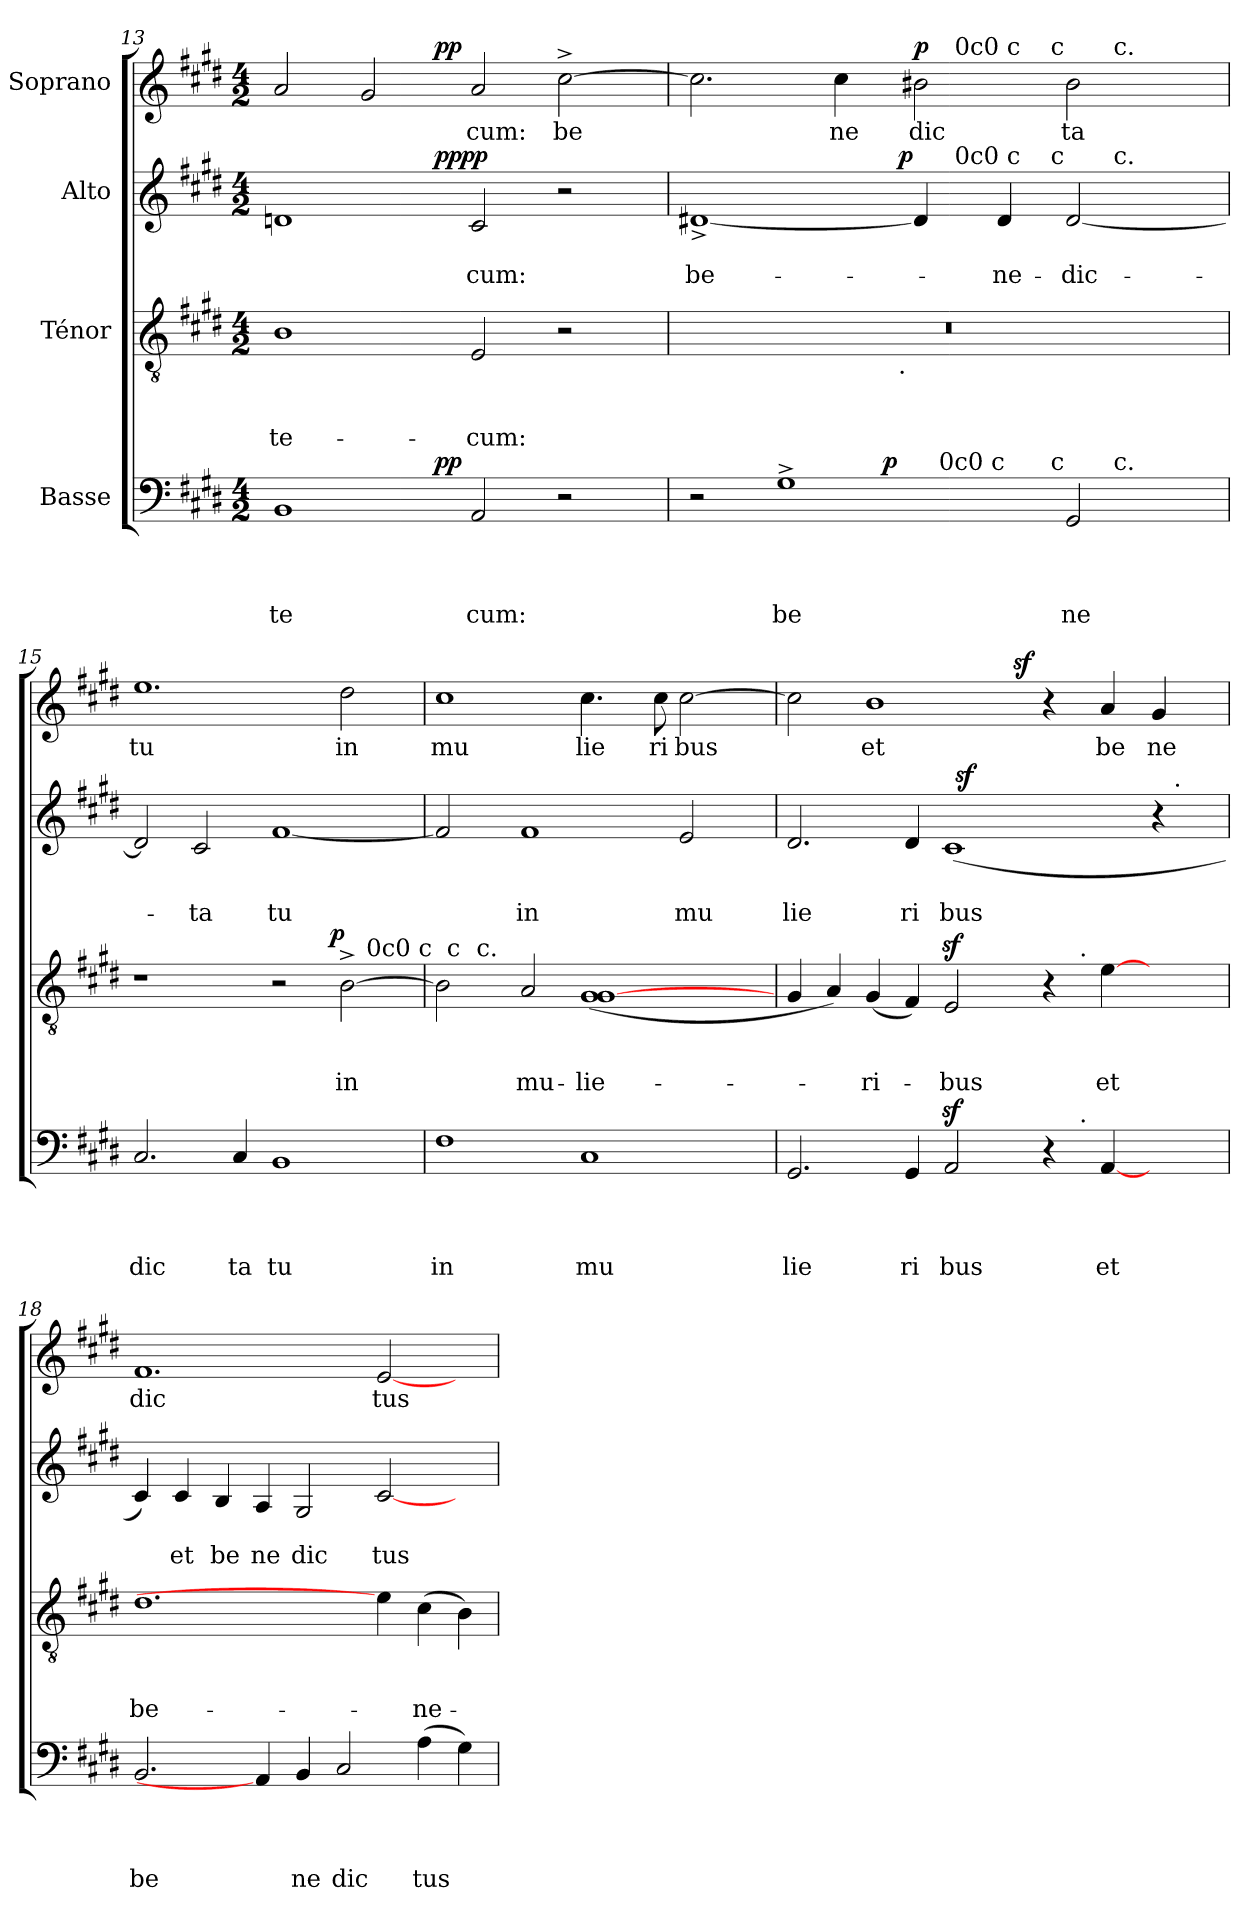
**kern	**text	**text	**text	**text	**dynam	**kern	**text	**text	**text	**dynam	**kern	**text	**text	**dynam	**kern	**text	**dynam
*part4	*part4	*part4	*part4	*part4	*part4	*part3	*part3	*part3	*part3	*part3	*part2	*part2	*part2	*part2	*part1	*part1	*part1
*staff4	*staff4	*staff4	*staff4	*staff4	*staff4	*staff3	*staff3	*staff3	*staff3	*staff3	*staff2	*staff2	*staff2	*staff2	*staff1	*staff1	*staff1
*I"Basse	*	*	*	*	*	*I"Ténor	*	*	*	*	*I"Alto	*	*	*	*I"Soprano	*	*
*clefF4	*	*	*	*	*	*clefGv2	*	*	*	*	*clefG2	*	*	*	*clefG2	*	*
*k[f#c#g#d#]	*	*	*	*	*	*k[f#c#g#d#]	*	*	*	*	*k[f#c#g#d#]	*	*	*	*k[f#c#g#d#]	*	*
*E:	*	*	*	*	*	*E:	*	*	*	*	*E:	*	*	*	*E:	*	*
*M4/2	*	*	*	*	*	*M4/2	*	*	*	*	*M4/2	*	*	*	*M4/2	*	*
=13	=13	=13	=13	=13	=13	=13	=13	=13	=13	=13	=13	=13	=13	=13	=13	=13	=13
!	!	!	!	!LO:LY:b	!	!	!	!	!LO:LY:b	!	!	!	!	!	!	!	!
*^	*	*	*	*	*	*	*	*	*	*	*^	*	*	*	*^	*	*
1BB	2..ryy	.	.	.	te	.	1B	.	.	te-	.	1dn	2..ryy	.	.	.	2a/	2..ryy	.	.
.	.	.	.	.	.	.	.	.	.	.	.	.	.	.	.	.	2g#/	.	.	.
!	!	!	!	!	!	!LO:DY:a	!	!	!	!	!	!	!	!	!	!LO:DY:a	!	!	!	!
!	!	!	!	!	!	!	!	!	!	!	!	!	!	!	!	!LO:DY:n=1:b	!	!	!	!LO:DY:a
.	1ryy	.	.	.	.	pp	.	.	.	.	.	.	1ryy	.	.	pp pp	.	1ryy	.	pp
!	!	!	!	!	!LO:LY:b	!	!	!	!	!LO:LY:b	!	!	!	!	!LO:LY:b	!	!	!	!LO:LY:b	!
2AA/	.	.	.	.	cum:	.	2E/	.	.	-cum:	.	2c#/	.	.	-cum:	.	2a/	.	cum:	.
!	!	!	!	!	!	!	!	!	!	!	!	!	!	!	!	!	!	!	!LO:LY:b	!
2r	.	.	.	.	.	.	2r	.	.	.	.	2r	.	.	.	.	[>2cc#^>\	.	be	.
.	8ryy	.	.	.	.	.	.	.	.	.	.	.	8ryy	.	.	.	.	8ryy	.	.
=14	=14	=14	=14	=14	=14	=14	=14	=14	=14	=14	=14	=14	=14	=14	=14	=14	=14	=14	=14	=14
!	!	!	!	!	!	!	!	!	!	!	!	!	!	!	!LO:LY:b	!	!	!	!	!
*^	*^	*	*	*	*	*	*^	*	*	*	*	*^	*^	*	*	*	*^	*	*	*
*	*	*^	*	*	*	*	*	*	*	*	*	*	*	*	*	*	*^	*	*	*	*	*	*	*^	*	*
2r	2...ryy	1ryy	1ryy	1ryy	.	.	.	.	.	0r	2ryy	.	.	.	.	[<1d#X^<	2ryy	1ryy	1ryy	1ryy	.	be-	.	2.cc#\]	1ryy	1ryy	1ryy	.	.
!	!	!	!	!	!	!	!	!LO:LY:b	!	!	!	!	!	!	!	!	!	!	!	!	!	!	!	!	!	!	!	!	!
1G#^>	.	.	.	.	.	.	.	be	.	.	4...ryy	.	.	.	.	.	4...ryy	.	.	.	.	.	.	.	.	.	.	.	.
!	!	!	!	!	!	!	!	!	!	!	!	!	!	!	!	!	!	!	!	!	!	!	!	!	!	!	!	!LO:LY:b	!
.	.	.	.	.	.	.	.	.	.	.	.	.	.	.	.	.	.	.	.	.	.	.	.	4cc#\	.	.	.	ne	.
!	!	!	!	!	!	!	!	!	!LO:DY:a	!	!	!	!	!	!	!	!	!	!	!	!	!	!	!	!	!	!	!	!
.	1ryy	.	.	.	.	.	.	.	p	.	.	.	.	.	.	.	.	.	.	.	.	.	.	.	.	.	.	.	.
!	!	!	!	!	!	!	!	!	!	!	!LO:TX:b:t=.	!	!	!	!	!	!	!	!	!	!	!	!	!	!	!	!	!	!
!	!	!	!	!	!	!	!	!	!	!	!	!	!	!	!	!	!	!	!	!	!	!	!LO:DY:a	!	!	!	!	!	!
.	.	.	.	.	.	.	.	.	.	.	1ryy	.	.	.	.	.	1ryy	.	.	.	.	.	p	.	.	.	.	.	.
!	!	!	!	!	!	!	!	!	!	!	!	!	!	!	!	!	!	!	!	!	!	!	!	!	!	!	!	!LO:LY:b	!LO:DY:a
.	.	16ryy	4...ryy	2ryy	.	.	.	.	.	.	.	.	.	.	.	4d#/]	.	16.ryy	4...ryy	2ryy	.	.	.	2b#X\	16.ryy	4...ryy	2ryy	dic	p
!	!	!LO:TX:a:t=0c0 c	!	!	!	!	!	!	!	!	!	!	!	!	!	!	!	!	!	!	!	!	!	!	!	!	!	!	!
.	.	2...ryy	.	.	.	.	.	.	.	.	.	.	.	.	.	.	.	.	.	.	.	.	.	.	.	.	.	.	.
!	!	!	!	!	!	!	!	!	!	!	!	!	!	!	!	!	!	!	!	!	!	!	!	!	!LO:TX:a:t=0c0 c	!	!	!	!
!	!	!	!	!	!	!	!	!	!	!	!	!	!	!	!	!	!	!LO:TX:a:t=0c0 c	!	!	!	!	!	!	!	!	!	!	!
.	.	.	.	.	.	.	.	.	.	.	.	.	.	.	.	.	.	2ryy	.	.	.	.	.	.	2ryy	.	.	.	.
!	!	!	!	!	!	!	!	!	!	!	!	!	!	!	!	!	!	!	!	!	!	!LO:LY:b	!	!	!	!	!	!	!
.	.	.	.	.	.	.	.	.	.	.	.	.	.	.	.	4d#/	.	.	.	.	.	-ne-	.	.	.	.	.	.	.
!	!	!	!	!	!	!	!	!	!	!	!	!	!	!	!	!	!	!	!	!	!	!	!	!	!	!LO:TX:a:t=c	!	!	!
!	!	!	!	!	!	!	!	!	!	!	!	!	!	!	!	!	!	!	!LO:TX:a:t=c	!	!	!	!	!	!	!	!	!	!
!	!	!	!LO:TX:a:t=c	!	!	!	!	!	!	!	!	!	!	!	!	!	!	!	!	!	!	!	!	!	!	!	!	!	!
.	.	.	2ryy	.	.	.	.	.	.	.	.	.	.	.	.	.	.	.	2ryy	.	.	.	.	.	.	2ryy	.	.	.
!	!	!	!	!	!	!	!	!LO:LY:b	!	!	!	!	!	!	!	!	!	!	!	!	!	!LO:LY:b	!	!	!	!	!	!LO:LY:b	!
2GG#/	.	.	.	8ryy	.	.	.	ne	.	.	.	.	.	.	.	[>2d#/	.	.	.	8ryy	.	-dic-	.	2b#\	.	.	8ryy	ta	.
.	.	.	.	.	.	.	.	.	.	.	.	.	.	.	.	.	.	4ryy	.	.	.	.	.	.	4ryy	.	.	.	.
!	!	!	!	!	!	!	!	!	!	!	!	!	!	!	!	!	!	!	!	!	!	!	!	!	!	!	!LO:TX:a:t=c.	!	!
!	!	!	!	!	!	!	!	!	!	!	!	!	!	!	!	!	!	!	!	!LO:TX:a:t=c.	!	!	!	!	!	!	!	!	!
!	!	!	!	!LO:TX:a:t=c.	!	!	!	!	!	!	!	!	!	!	!	!	!	!	!	!	!	!	!	!	!	!	!	!	!
.	.	.	.	4.ryy	.	.	.	.	.	.	.	.	.	.	.	.	.	.	.	4.ryy	.	.	.	.	.	.	4.ryy	.	.
.	.	.	.	.	.	.	.	.	.	.	.	.	.	.	.	.	.	8ryy	.	.	.	.	.	.	8ryy	.	.	.	.
.	16ryy	.	.	.	.	.	.	.	.	.	.	.	.	.	.	.	.	.	.	.	.	.	.	.	.	.	.	.	.
.	.	.	32ryy	.	.	.	.	.	.	.	32ryy	.	.	.	.	.	32ryy	32ryy	32ryy	.	.	.	.	.	32ryy	32ryy	.	.	.
!!LO:PB:g=z
=15	=15	=15	=15	=15	=15	=15	=15	=15	=15	=15	=15	=15	=15	=15	=15	=15	=15	=15	=15	=15	=15	=15	=15	=15	=15	=15	=15	=15	=15
!	!	!	!	!	!	!	!	!LO:LY:b	!	!	!	!	!	!	!	!	!	!	!	!	!	!	!	!	!	!	!	!LO:LY:b	!
*	*	*	*	*	*	*	*	*	*	*	*	*	*	*	*	*v	*v	*v	*v	*v	*	*	*	*	*	*	*	*	*
*v	*v	*v	*v	*v	*	*	*	*	*	*	*^	*	*	*	*	*	*	*	*	*v	*v	*v	*v	*	*
2.C#/	.	.	.	dic	.	1r	1ryy	1ryy	.	.	.	.	2d#/]	.	.	.	1.ee	tu	.
!	!	!	!	!	!	!	!	!	!	!	!	!	!	!	!LO:LY:b	!	!	!	!
.	.	.	.	.	.	.	.	.	.	.	.	.	2c#/	.	-ta	.	.	.	.
!	!	!	!	!LO:LY:b	!	!	!	!	!	!	!	!	!	!	!	!	!	!	!
4C#/	.	.	.	ta	.	.	.	.	.	.	.	.	.	.	.	.	.	.	.
!	!	!	!	!LO:LY:b	!	!	!	!	!	!	!	!	!	!	!LO:LY:b	!	!	!	!
1BB	.	.	.	tu	.	2r	4...ryy	2ryy	.	.	.	.	[<1f#	.	tu	.	.	.	.
!	!	!	!	!	!	!	!	!	!	!	!	!LO:DY:a	!	!	!	!	!	!	!
.	.	.	.	.	.	.	2ryy	.	.	.	.	p	.	.	.	.	.	.	.
!	!	!	!	!	!	!	!	!	!	!	!LO:LY:b	!	!	!	!	!	!	!LO:LY:b	!
.	.	.	.	.	.	[>2B^>\	.	8ryy	.	.	in	.	.	.	.	.	2dd#\	in	.
!	!	!	!	!	!	!	!	!LO:TX:a:t=0c0 c	!	!	!	!	!	!	!	!	!	!	!
.	.	.	.	.	.	.	.	4.ryy	.	.	.	.	.	.	.	.	.	.	.
.	.	.	.	.	.	.	32ryy	.	.	.	.	.	.	.	.	.	.	.	.
=16	=16	=16	=16	=16	=16	=16	=16	=16	=16	=16	=16	=16	=16	=16	=16	=16	=16	=16	=16
!	!	!	!	!LO:LY:b	!	!	!	!	!	!	!	!	!	!	!	!	!	!LO:LY:b	!
1F#	.	.	.	in	.	2B\]	32ryy	8.ryy	.	.	.	.	2f#/]	.	.	.	1cc#	mu	.
!	!	!	!	!	!	!	!LO:TX:a:t=c	!	!	!	!	!	!	!	!	!	!	!	!
.	.	.	.	.	.	.	1ryy	.	.	.	.	.	.	.	.	.	.	.	.
!	!	!	!	!	!	!	!	!LO:TX:a:t=c.	!	!	!	!	!	!	!	!	!	!	!
.	.	.	.	.	.	.	.	1ryy	.	.	.	.	.	.	.	.	.	.	.
!	!	!	!	!	!	!	!	!	!	!	!LO:LY:b	!	!	!	!LO:LY:b	!	!	!	!
.	.	.	.	.	.	2A/	.	.	.	.	mu-	.	1f#	.	in	.	.	.	.
!	!	!	!	!LO:LY:b	!	!	!	!	!	!	!LO:LY:b	!	!	!	!	!	!	!LO:LY:b	!
1C#	.	.	.	mu	.	(<1G# [<1G#	.	.	.	.	-lie-	.	.	.	.	.	4.cc#\	lie	.
.	.	.	.	.	.	.	2ryy	.	.	.	.	.	.	.	.	.	.	.	.
.	.	.	.	.	.	.	.	2ryy	.	.	.	.	.	.	.	.	.	.	.
!	!	!	!	!	!	!	!	!	!	!	!	!	!	!	!	!	!	!LO:LY:b	!
.	.	.	.	.	.	.	.	.	.	.	.	.	.	.	.	.	8cc#\	ri	.
!	!	!	!	!	!	!	!	!	!	!	!	!	!	!	!LO:LY:b	!	!	!LO:LY:b	!
.	.	.	.	.	.	.	.	.	.	.	.	.	2e/	.	mu	.	[>2cc#\	bus	.
.	.	.	.	.	.	.	4...ryy	.	.	.	.	.	.	.	.	.	.	.	.
.	.	.	.	.	.	.	.	4ryy	.	.	.	.	.	.	.	.	.	.	.
.	.	.	.	.	.	.	.	16ryy	.	.	.	.	.	.	.	.	.	.	.
=17	=17	=17	=17	=17	=17	=17	=17	=17	=17	=17	=17	=17	=17	=17	=17	=17	=17	=17	=17
!	!	!	!	!LO:LY:b	!	!	!	!	!	!	!	!	!	!	!LO:LY:b	!	!	!	!
*^	*	*	*	*	*	*	*	*	*	*	*	*	*^	*	*	*	*^	*	*
*	*	*	*	*	*	*	*	*v	*v	*	*	*	*	*	*^	*	*	*	*	*	*	*
2.GG#/	1ryy	.	.	.	lie	.	4G#/	1ryy	.	.	.	.	2.d#/	1ryy	1ryy	.	lie	.	2cc#\]	1ryy	.	.
.	.	.	.	.	.	.	4A/)	.	.	.	.	.	.	.	.	.	.	.	.	.	.	.
!	!	!	!	!	!	!	!	!	!	!	!LO:LY:b	!	!	!	!	!	!	!	!	!	!LO:LY:b	!
.	.	.	.	.	.	.	(<4G#/	.	.	.	-ri-	.	.	.	.	.	.	.	1b	.	et	.
!	!	!	!	!	!LO:LY:b	!	!	!	!	!	!	!	!	!	!	!	!LO:LY:b	!	!	!	!	!
4GG#/	.	.	.	.	ri	.	4F#/)	.	.	.	.	.	4d#/	.	.	.	ri	.	.	.	.	.
!	!	!	!	!	!LO:LY:b	!	!	!	!	!	!LO:LY:b	!	!	!	!	!	!LO:LY:b	!	!	!	!	!
2AAz>/	2ryy	.	.	.	bus	.	2Ez>/	2ryy	.	.	-bus	.	(<1c#	32ryy	1ryy	.	bus	.	.	4ryy	.	.
!	!	!	!	!	!	!	!	!	!	!	!	!	!	!	!	!	!	!LO:DY:a	!	!	!	!
.	.	.	.	.	.	.	.	.	.	.	.	.	.	1ryy	.	.	.	sf	.	.	.	.
.	.	.	.	.	.	.	.	.	.	.	.	.	.	.	.	.	.	.	.	16.ryy	.	.
!	!	!	!	!	!	!	!	!	!	!	!	!	!	!	!	!	!	!	!	!	!	!LO:DY:a
.	.	.	.	.	.	.	.	.	.	.	.	.	.	.	.	.	.	.	.	2ryy	.	sf
4rC	8ryy	.	.	.	.	.	4rA	8ryy	.	.	.	.	.	.	.	.	.	.	4ra	.	.	.
.	32ryy	.	.	.	.	.	.	32ryy	.	.	.	.	.	.	.	.	.	.	.	.	.	.
!	!	!	!	!	!	!	!	!LO:TX:a:t=.	!	!	!	!	!	!	!	!	!	!	!	!	!	!
!	!LO:TX:a:t=.	!	!	!	!	!	!	!	!	!	!	!	!	!	!	!	!	!	!	!	!	!
.	2ryy	.	.	.	.	.	.	2ryy	.	.	.	.	.	.	.	.	.	.	.	.	.	.
!	!	!	!	!	!LO:LY:b	!	!	!	!	!	!LO:LY:b	!	!	!	!	!	!	!	!	!	!LO:LY:b	!
[4AA/	.	.	.	.	et	.	[4e\	.	.	.	et	.	.	.	.	.	.	.	4a/	.	be	.
.	.	.	.	.	.	.	.	.	.	.	.	.	.	.	.	.	.	.	.	4ryy	.	.
!	!	!	!	!	!	!	!	!	!	!	!	!	!	!	!	!	!	!	!	!	!LO:LY:b	!
4ryy	.	.	.	.	.	.	4ryy	.	.	.	.	.	4ra	.	16ryy	.	.	.	4g#/	.	ne	.
.	.	.	.	.	.	.	.	.	.	.	.	.	.	8..ryy	.	.	.	.	.	.	.	.
!	!	!	!	!	!	!	!	!	!	!	!	!	!	!	!LO:TX:a:t=.	!	!	!	!	!	!	!
.	.	.	.	.	.	.	.	.	.	.	.	.	.	.	8.ryy	.	.	.	.	.	.	.
.	.	.	.	.	.	.	.	.	.	.	.	.	.	.	.	.	.	.	.	8ryy	.	.
.	16.ryy	.	.	.	.	.	.	16.ryy	.	.	.	.	.	.	.	.	.	.	.	.	.	.
.	.	.	.	.	.	.	.	.	.	.	.	.	.	.	.	.	.	.	.	32ryy	.	.
=18	=18	=18	=18	=18	=18	=18	=18	=18	=18	=18	=18	=18	=18	=18	=18	=18	=18	=18	=18	=18	=18	=18
!	!	!	!	!	!LO:LY:b	!	!	!	!	!	!LO:LY:b	!	!	!	!	!	!	!	!	!	!LO:LY:b	!
*v	*v	*	*	*	*	*	*	*	*	*	*	*	*v	*v	*v	*	*	*	*v	*v	*	*
*	*	*	*	*	*	*v	*v	*	*	*	*	*	*	*	*	*	*	*
2.BB/	.	.	.	be	.	1.d#	.	.	be-	.	4c#/)	.	.	.	1.f#	dic	.
!	!	!	!	!	!	!	!	!	!	!	!	!	!LO:LY:b	!	!	!	!
.	.	.	.	.	.	.	.	.	.	.	4c#/	.	et	.	.	.	.
!	!	!	!	!	!	!	!	!	!	!	!	!	!LO:LY:b	!	!	!	!
.	.	.	.	.	.	.	.	.	.	.	4B/	.	be	.	.	.	.
!	!	!	!	!	!	!	!	!	!	!	!	!	!LO:LY:b	!	!	!	!
4AA/]	.	.	.	.	.	.	.	.	.	.	4A/	.	ne	.	.	.	.
!	!	!	!	!LO:LY:b	!	!	!	!	!	!	!	!	!LO:LY:b	!	!	!	!
4BB/	.	.	.	ne	.	.	.	.	.	.	2G#/	.	dic	.	.	.	.
!	!	!	!	!LO:LY:b	!	!	!	!	!	!	!	!	!	!	!	!	!
2C#/	.	.	.	dic	.	.	.	.	.	.	.	.	.	.	.	.	.
!	!	!	!	!	!	!	!	!	!	!	!	!	!LO:LY:b	!	!	!LO:LY:b	!
.	.	.	.	.	.	4e\]	.	.	.	.	[<2c#/	.	tus	.	[<2e/	tus	.
!	!	!	!	!LO:LY:b	!	!	!	!	!LO:LY:b	!	!	!	!	!	!	!	!
(>4A\	.	.	.	tus	.	(>4c#\	.	.	-ne-	.	.	.	.	.	.	.	.
4G#\)	.	.	.	.	.	4B\)	.	.	.	.	4ryy	.	.	.	4ryy	.	.
=	=	=	=	=	=	=	=	=	=	=	=	=	=	=	=	=	=
*-	*-	*-	*-	*-	*-	*-	*-	*-	*-	*-	*-	*-	*-	*-	*-	*-	*-
